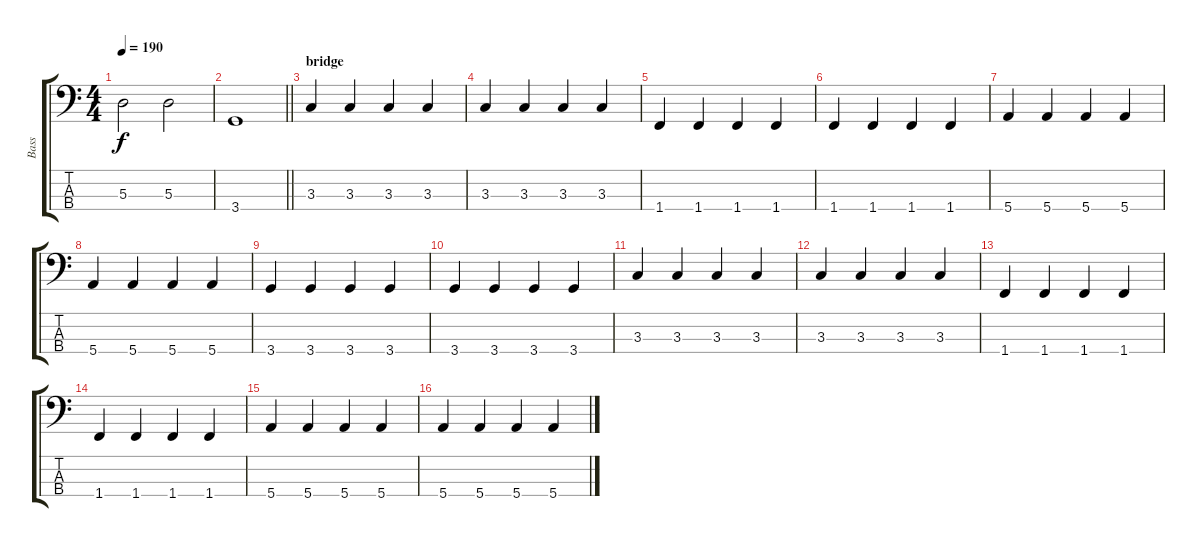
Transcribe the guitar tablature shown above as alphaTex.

\track ("Bass" "Bass") {instrument electricbassfinger}
\staff {score tabs}
\tuning (G2 D2 A1 E1) {hide}
\ts (4 4)
\tempo 190
\clef f4
\ks c
5.3.2{dy f} 5.3.2 |
\barLineRight lightlight
3.4.1 |
\section ("" "bridge")
3.3.4 3.3.4 3.3.4 3.3.4 |
3.3.4 3.3.4 3.3.4 3.3.4 |
1.4.4 1.4.4 1.4.4 1.4.4 |
1.4.4 1.4.4 1.4.4 1.4.4 |
5.4.4 5.4.4 5.4.4 5.4.4 |
5.4.4 5.4.4 5.4.4 5.4.4 |
3.4.4 3.4.4 3.4.4 3.4.4 |
3.4.4 3.4.4 3.4.4 3.4.4 |
3.3.4 3.3.4 3.3.4 3.3.4 |
3.3.4 3.3.4 3.3.4 3.3.4 |
1.4.4 1.4.4 1.4.4 1.4.4 |
1.4.4 1.4.4 1.4.4 1.4.4 |
5.4.4 5.4.4 5.4.4 5.4.4 |
5.4.4 5.4.4 5.4.4 5.4.4
